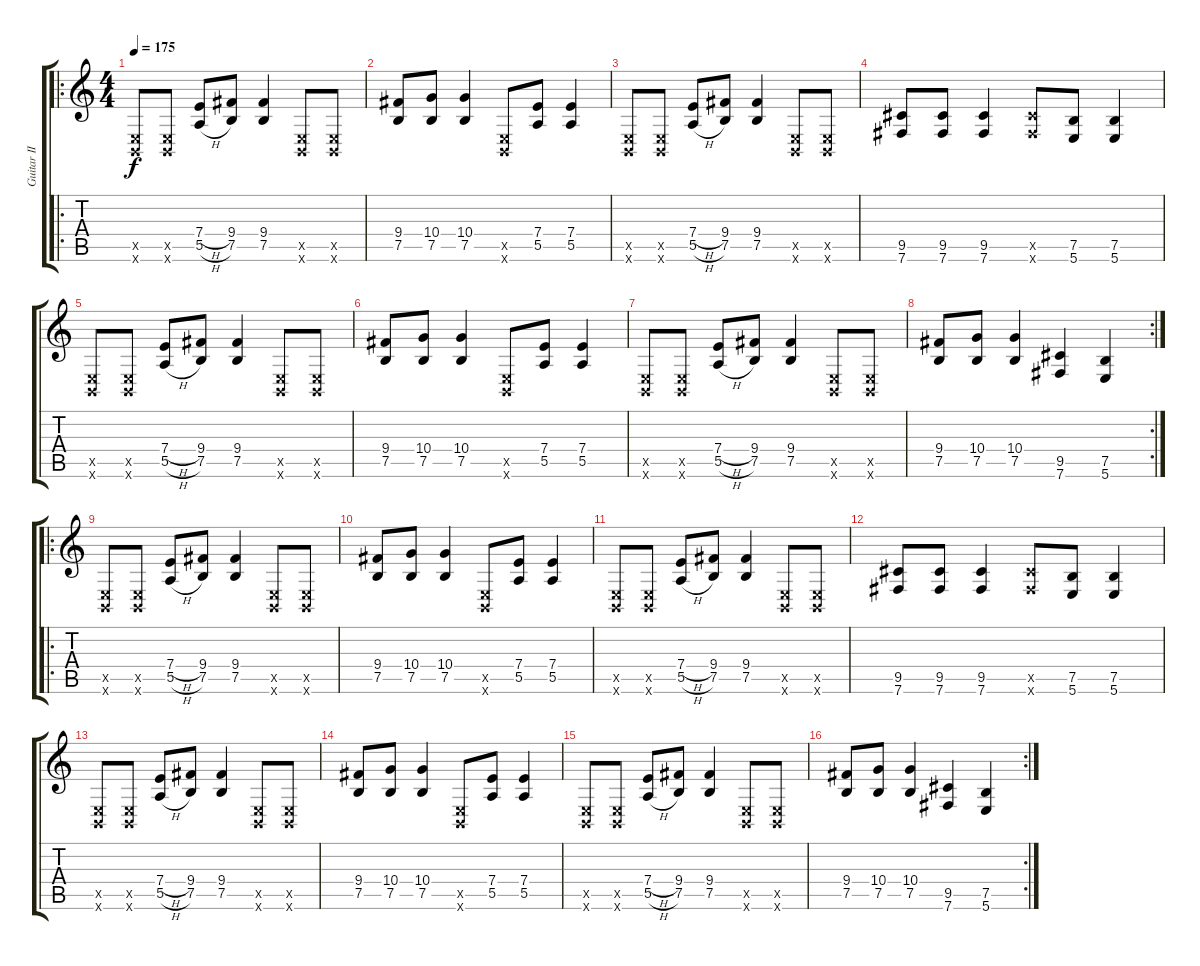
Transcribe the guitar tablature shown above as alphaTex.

\track ("Guitar II" "Guitar II") {instrument distortionguitar}
\staff {score tabs}
\tuning (B3 G3 D3 A2 E2 B1) {hide}
\ro
\ts (4 4)
\tempo 175
\clef g2
\ks c
(0.5{x} 0.6{x}).8{dy f} (0.5{x} 0.6{x}).8 (7.4{h} 5.5{h}).8 (9.4 7.5).8 (9.4 7.5).4 (0.5{x} 0.6{x}).8 (0.5{x} 0.6{x}).8 |
(9.4 7.5).8 (10.4 7.5).8 (10.4 7.5).4 (0.5{x} 0.6{x}).8 (7.4 5.5).8 (7.4 5.5).4 |
(0.5{x} 0.6{x}).8 (0.5{x} 0.6{x}).8 (7.4{h} 5.5{h}).8 (9.4 7.5).8 (9.4 7.5).4 (0.5{x} 0.6{x}).8 (0.5{x} 0.6{x}).8 |
(9.5 7.6).8 (9.5 7.6).8 (9.5 7.6).4 (9.5{x} 7.6{x}).8 (7.5 5.6).8 (7.5 5.6).4 |
(0.5{x} 0.6{x}).8 (0.5{x} 0.6{x}).8 (7.4{h} 5.5{h}).8 (9.4 7.5).8 (9.4 7.5).4 (0.5{x} 0.6{x}).8 (0.5{x} 0.6{x}).8 |
(9.4 7.5).8 (10.4 7.5).8 (10.4 7.5).4 (0.5{x} 0.6{x}).8 (7.4 5.5).8 (7.4 5.5).4 |
(0.5{x} 0.6{x}).8 (0.5{x} 0.6{x}).8 (7.4{h} 5.5{h}).8 (9.4 7.5).8 (9.4 7.5).4 (0.5{x} 0.6{x}).8 (0.5{x} 0.6{x}).8 |
\rc 2
(9.4 7.5).8 (10.4 7.5).8 (10.4 7.5).4 (9.5 7.6).4 (7.5 5.6).4 |
\ro
(0.5{x} 0.6{x}).8 (0.5{x} 0.6{x}).8 (7.4{h} 5.5{h}).8 (9.4 7.5).8 (9.4 7.5).4 (0.5{x} 0.6{x}).8 (0.5{x} 0.6{x}).8 |
(9.4 7.5).8 (10.4 7.5).8 (10.4 7.5).4 (0.5{x} 0.6{x}).8 (7.4 5.5).8 (7.4 5.5).4 |
(0.5{x} 0.6{x}).8 (0.5{x} 0.6{x}).8 (7.4{h} 5.5{h}).8 (9.4 7.5).8 (9.4 7.5).4 (0.5{x} 0.6{x}).8 (0.5{x} 0.6{x}).8 |
(9.5 7.6).8 (9.5 7.6).8 (9.5 7.6).4 (9.5{x} 7.6{x}).8 (7.5 5.6).8 (7.5 5.6).4 |
(0.5{x} 0.6{x}).8 (0.5{x} 0.6{x}).8 (7.4{h} 5.5{h}).8 (9.4 7.5).8 (9.4 7.5).4 (0.5{x} 0.6{x}).8 (0.5{x} 0.6{x}).8 |
(9.4 7.5).8 (10.4 7.5).8 (10.4 7.5).4 (0.5{x} 0.6{x}).8 (7.4 5.5).8 (7.4 5.5).4 |
(0.5{x} 0.6{x}).8 (0.5{x} 0.6{x}).8 (7.4{h} 5.5{h}).8 (9.4 7.5).8 (9.4 7.5).4 (0.5{x} 0.6{x}).8 (0.5{x} 0.6{x}).8 |
\rc 2
(9.4 7.5).8 (10.4 7.5).8 (10.4 7.5).4 (9.5 7.6).4 (7.5 5.6).4
